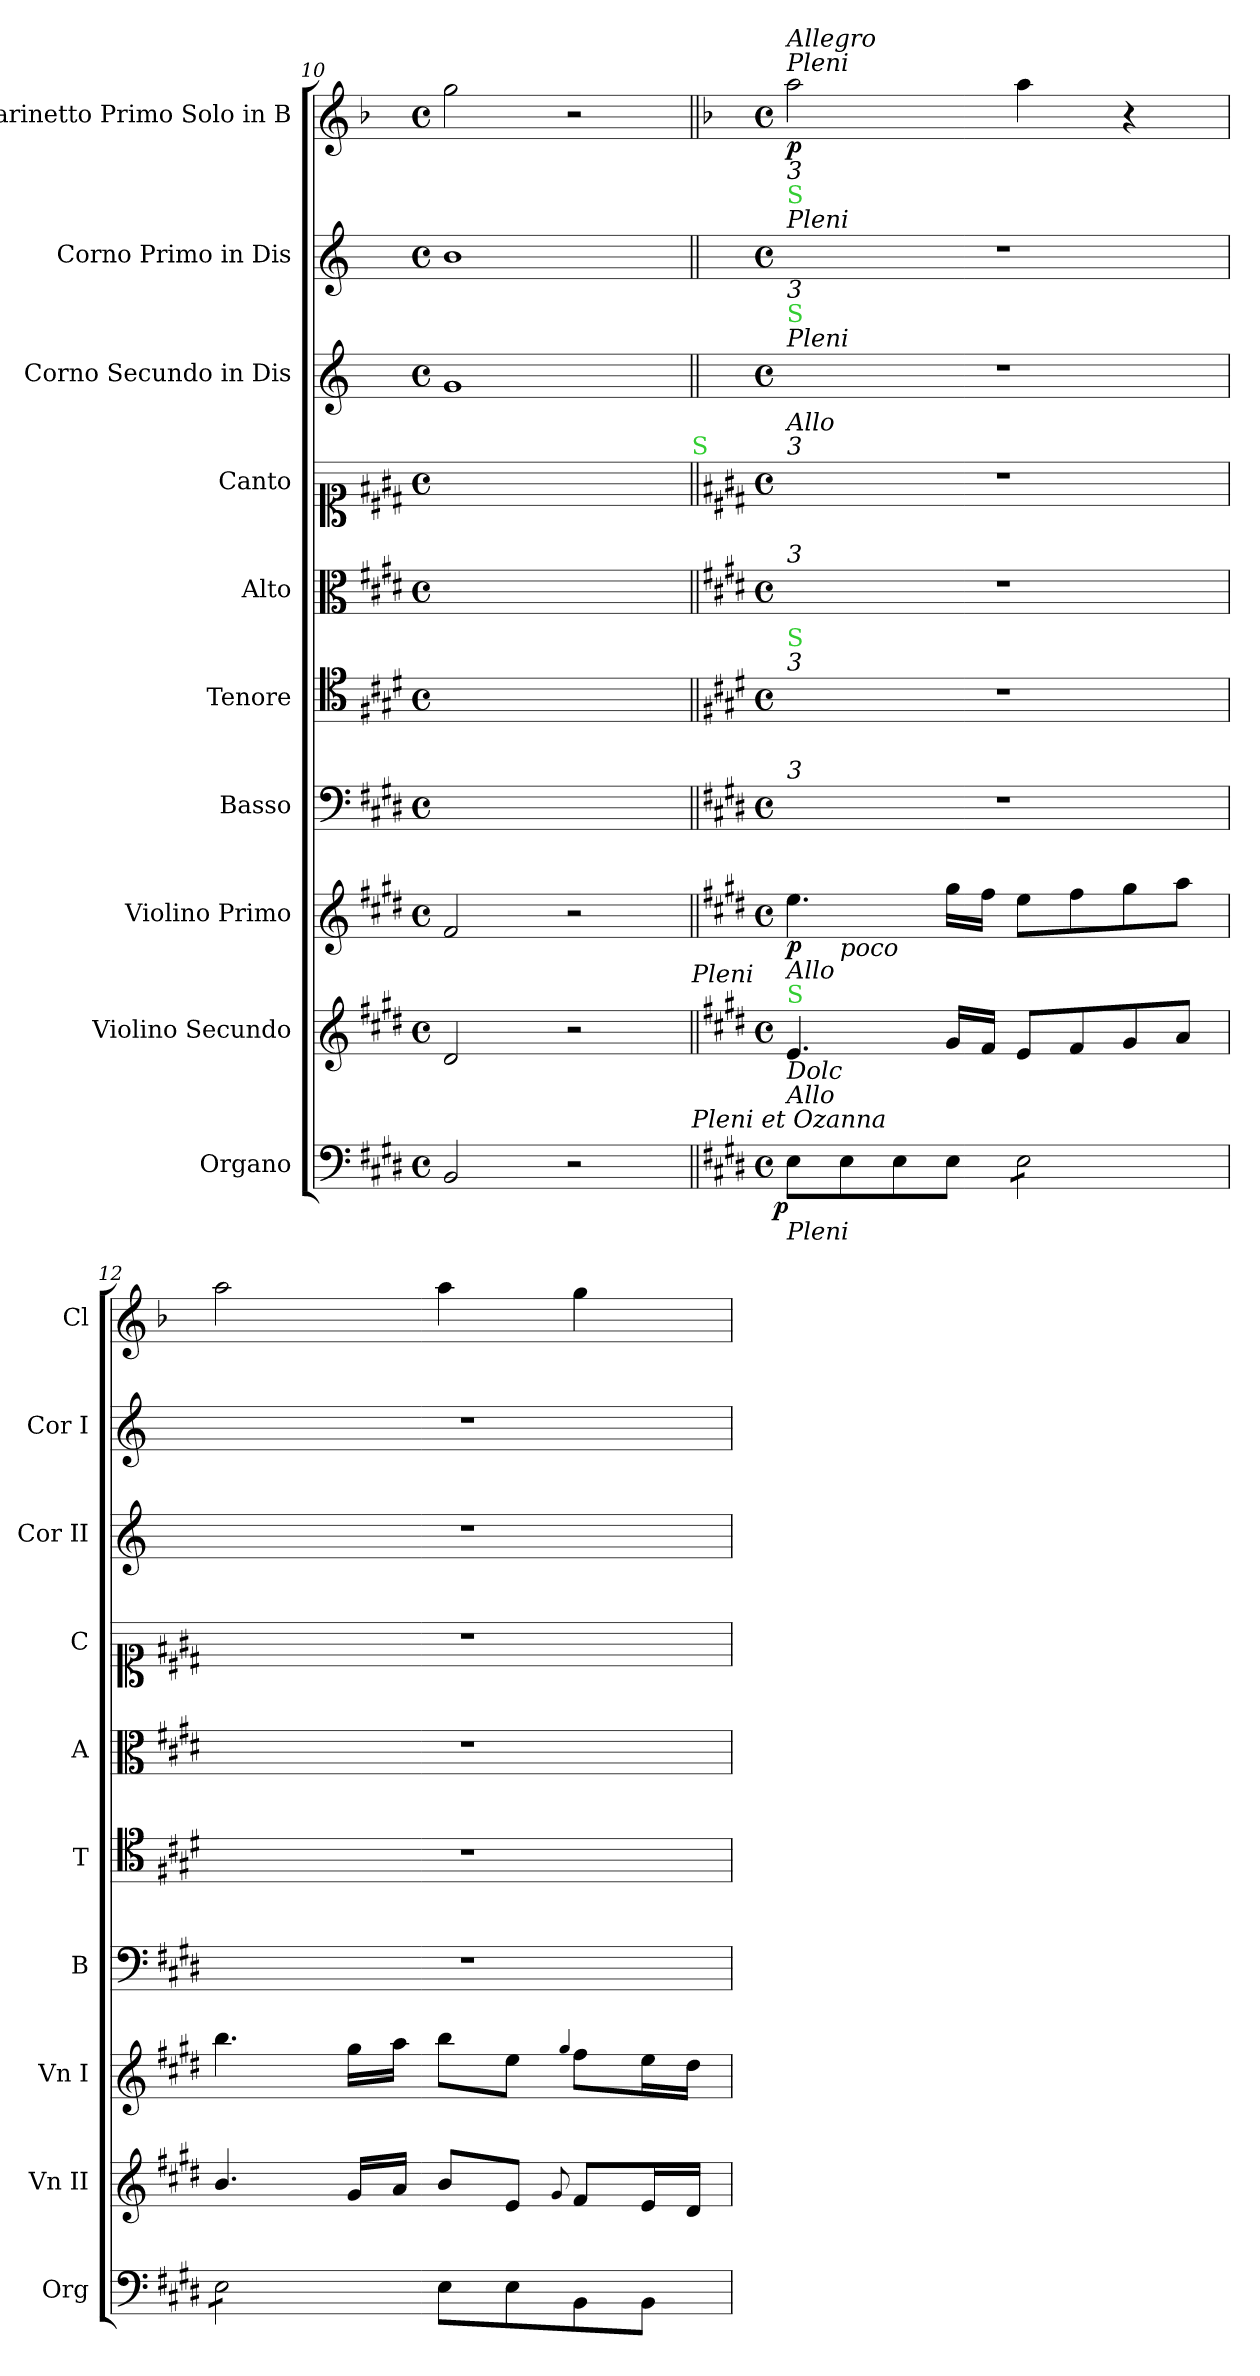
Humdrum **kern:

**kern	**dynam	**kern	**kern	**dynam	**kern	**kern	**kern	**kern	**kern	**kern	**kern	**dynam
*part10	*part10	*part9	*part8	*part8	*part7	*part6	*part5	*part4	*part3	*part2	*part1	*part1
*staff10	*staff10	*staff9	*staff8	*staff8	*staff7	*staff6	*staff5	*staff4	*staff3	*staff2	*staff1	*staff1
*I"Organo	*	*I"Violino Secundo	*I"Violino Primo	*	*I"Basso	*I"Tenore	*I"Alto	*I"Canto	*I"Corno Secundo in Dis	*I"Corno Primo in Dis	*I"Clarinetto Primo Solo in B	*
*I'Org	*	*I'Vn II	*I'Vn I	*	*I'B	*I'T	*I'A	*I'C	*I'Cor II	*I'Cor I	*I'Cl	*
*clefF4	*	*clefG2	*clefG2	*	*clefF4	*clefC4	*clefC3	*clefC1	*clefG2	*clefG2	*clefG2	*
*	*	*	*	*	*	*	*	*	*ITrd5c8	*ITrd5c8	*ITrd1c1	*
*k[f#c#g#d#]	*	*k[f#c#g#d#]	*k[f#c#g#d#]	*	*k[f#c#g#d#]	*k[f#c#g#d#]	*k[f#c#g#d#]	*k[f#c#g#d#]	*k[f#c#g#d#]	*k[f#c#g#d#]	*k[f#c#g#d#]	*
*M4/4	*	*M4/4	*M4/4	*	*M4/4	*M4/4	*M4/4	*M4/4	*M4/4	*M4/4	*M4/4	*
*met(c)	*	*met(c)	*met(c)	*	*met(c)	*met(c)	*met(c)	*met(c)	*met(c)	*met(c)	*met(c)	*
=10	=10	=10	=10	=10	=10	=10	=10	=10	=10	=10	=10	=10
2BB/	.	2d#/	2f#/	.	1ryy	1ryy	1ryy	1ryy	1B/	1d#/	2ff#\	.
2r	.	2r	2r	.	.	.	.	.	.	.	2r	.
!	!	!	!	!	!	!	!	!LO:TX:a:color=limegreen:t=S	!	!	!	!
!	!	!LO:TX:a:i:t=Pleni	!	!	!	!	!	!	!	!	!	!
!LO:TX:a:i:t=Pleni et Ozanna	!	!	!	!	!	!	!	!	!	!	!	!
=11||	=11||	=11||	=11||	=11||	=11||	=11||	=11||	=11||	=11||	=11||	=11||	=11||
*k[f#c#g#d#]	*	*k[f#c#g#d#]	*k[f#c#g#d#]	*	*k[f#c#g#d#]	*k[f#c#g#d#]	*k[f#c#g#d#]	*k[f#c#g#d#]	*k[f#c#g#d#]	*k[f#c#g#d#]	*k[f#c#g#d#]	*
*M4/4	*	*M4/4	*M4/4	*	*M4/4	*M4/4	*M4/4	*M4/4	*M4/4	*M4/4	*M4/4	*
*met(c)	*	*met(c)	*met(c)	*	*met(c)	*met(c)	*met(c)	*met(c)	*met(c)	*met(c)	*met(c)	*
!	!	!	!	!	!	!	!	!	!	!	!LO:TX:a:i:t=Pleni	!
!	!	!	!	!	!	!	!	!	!	!	!LO:TX:a:i:t=Allegro	!
!	!	!	!	!	!	!	!	!	!	!LO:TX:a:i:t=Pleni	!	!
!	!	!	!	!	!	!	!	!	!	!LO:TX:a:color=limegreen:t=S	!	!
!	!	!	!	!	!	!	!	!	!	!LO:TX:a:i:t=3	!	!
!	!	!	!	!	!	!	!	!	!LO:TX:a:i:t=Pleni	!	!	!
!	!	!	!	!	!	!	!	!	!LO:TX:a:color=limegreen:t=S	!	!	!
!	!	!	!	!	!	!	!	!	!LO:TX:a:i:t=3	!	!	!
!	!	!	!	!	!	!	!	!LO:TX:a:i:t=3	!	!	!	!
!	!	!	!	!	!	!	!	!LO:TX:a:i:t=Allo	!	!	!	!
!	!	!	!	!	!	!	!LO:TX:a:i:t=3	!	!	!	!	!
!	!	!	!	!	!	!LO:TX:a:i:t=3	!	!	!	!	!	!
!	!	!	!	!	!	!LO:TX:a:color=limegreen:t=S	!	!	!	!	!	!
!	!	!	!	!	!LO:TX:a:i:t=3	!	!	!	!	!	!	!
!	!	!	!LO:TX:a:color=limegreen:t=S	!	!	!	!	!	!	!	!	!
!	!	!	!LO:TX:b:t=Pleni & Osanna	!	!	!	!	!	!	!	!	!
!	!	!	!LO:TX:a:color=limegreen:t=S	!	!	!	!	!	!	!	!	!
!	!	!	!LO:TX:a:i:t=Allo	!	!	!	!	!	!	!	!	!
!	!	!LO:TX:b:i:t=Dolc	!	!	!	!	!	!	!	!	!	!
!	!	!LO:TX:a:color=limegreen:t=S	!	!	!	!	!	!	!	!	!	!
!	!	!LO:TX:a:i:t=Allo	!	!	!	!	!	!	!	!	!	!
!LO:TX:b:i:t=Pleni	!	!	!	!	!	!	!	!	!	!	!	!
!LO:TX:a:i:t=Allo	!	!	!	!	!	!	!	!	!	!	!	!
!	!LO:DY:b:rj	!	!	!	!	!	!	!	!	!	!	!
*	*	*	*^	*	*	*	*	*	*	*	*	*
8E\L	p	4.e/	4.ee\	8ryy	p	1r	1r	1r	1r	1r	1r	2gg#\	p
!	!	!	!	!LO:TX:b:i:t=poco	!	!	!	!	!	!	!	!	!
8E\	.	.	.	2..ryy	.	.	.	.	.	.	.	.	.
8E\	.	.	.	.	.	.	.	.	.	.	.	.	.
8E\J	.	16g#/LL	16gg#\LL	.	.	.	.	.	.	.	.	.	.
.	.	16f#/JJ	16ff#\JJ	.	.	.	.	.	.	.	.	.	.
*tremolo	*	*	*	*	*	*	*	*	*	*	*	*	*
8E\L	.	8e/L	8ee\L	.	.	.	.	.	.	.	.	4gg#\	.
8E\	.	8f#/	8ff#\	.	.	.	.	.	.	.	.	.	.
8E\	.	8g#/	8gg#\	.	.	.	.	.	.	.	.	4r	.
8E\J	.	8a/J	8aa\J	.	.	.	.	.	.	.	.	.	.
*	*	*	*v	*v	*	*	*	*	*	*	*	*	*
=12	=12	=12	=12	=12	=12	=12	=12	=12	=12	=12	=12	=12
8E\L	.	4.b/	4.bb\	.	1r	1r	1r	1r	1r	1r	2gg#\	.
8E\	.	.	.	.	.	.	.	.	.	.	.	.
8E\	.	.	.	.	.	.	.	.	.	.	.	.
8E\J	.	16g#/LL	16gg#\LL	.	.	.	.	.	.	.	.	.
*Xtremolo	*	*	*	*	*	*	*	*	*	*	*	*
.	.	16a/JJ	16aa\JJ	.	.	.	.	.	.	.	.	.
8E\L	.	8b/L	8bb\L	.	.	.	.	.	.	.	4gg#\	.
8E\	.	8e/J	8ee\J	.	.	.	.	.	.	.	.	.
.	.	8qqg#/	4qqgg#/	.	.	.	.	.	.	.	.	.
8BB\	.	8f#/L	8ff#\L	.	.	.	.	.	.	.	4ff#\	.
8BB\J	.	16e/L	16ee\L	.	.	.	.	.	.	.	.	.
.	.	16d#/JJ	16dd#\JJ	.	.	.	.	.	.	.	.	.
=	=	=	=	=	=	=	=	=	=	=	=	=
*-	*-	*-	*-	*-	*-	*-	*-	*-	*-	*-	*-	*-
